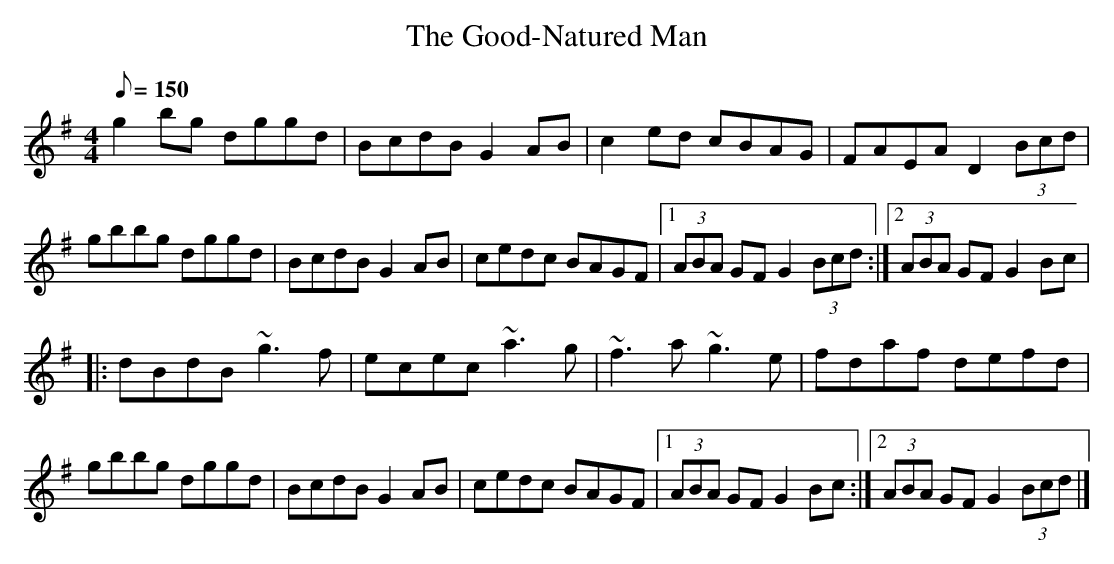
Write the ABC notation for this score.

X:1
T:Good-Natured Man, The
M:4/4
Q:150
L:1/8
K:G
g2bg dggd|BcdB G2AB|
c2ed cBAG|FAEA D2 (3Bcd|!
gbbg dggd|BcdB G2AB|
cedc BAGF|1(3ABA GF G2 (3Bcd:|2(3ABA GF G2Bc|!
|:dBdB ~g3f|ecec ~a3g|
~f3a ~g3e|fdaf defd|!
gbbg dggd|BcdB G2AB|
cedc BAGF|1(3ABA GF G2Bc:|2(3ABA GF G2 (3Bcd|]!
